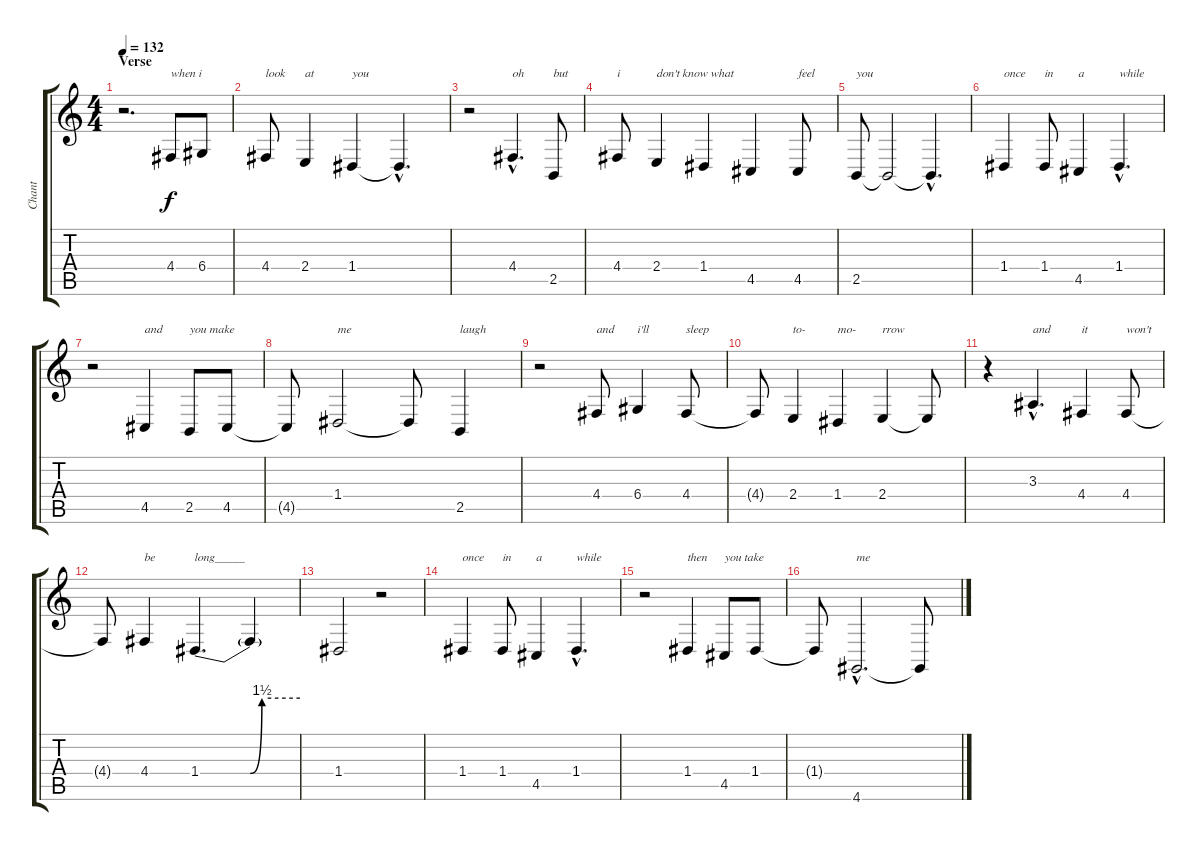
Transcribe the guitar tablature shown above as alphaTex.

\track ("Chant" "Chant") {instrument reedorgan}
\staff {score tabs}
\tuning (E4 B3 G3 D3 A2 E2) {hide}
\ts (4 4)
\section ("" "Verse")
\tempo 132
\clef g2
\ks c
r.2{d dy f} 4.4.8{txt "when i"} 6.4.8 |
4.4.8{txt "look"} 2.4.4{txt "at"} 1.4.4{txt "you"} 1.4{hac t}.4{d} |
r.2 4.4{hac}.4{d txt "oh"} 2.5.8{txt "but"} |
4.4.8{txt "i"} 2.4.4{txt "don't know what"} 1.4.4 4.5.4 4.5.8{txt "feel"} |
2.5.8{txt "you"} 2.5{t}.2 2.5{hac t}.4{d} |
1.4.4{txt "once"} 1.4.8{txt "in"} 4.5.4{txt "a"} 1.4{hac}.4{d txt "while"} |
r.2 4.5.4{txt "and"} 2.5.8{txt "you make"} 4.5.8 |
4.5{t}.8 1.4.2{txt "me"} 1.4{t}.8 2.5.4{txt "laugh"} |
r.2 4.4.8{txt "and"} 6.4.4{txt "i'll"} 4.4.8{txt "sleep"} |
4.4{t}.8 2.4.4{txt "to-"} 1.4.4{txt "mo-"} 2.4.4{txt "rrow"} 2.4{t}.8 |
r.4 3.3{hac}.4{d txt "and"} 4.4.4{txt "it"} 4.4.8{txt "won't"} |
4.4{t}.8 4.4.4{txt "be"} 1.4{be (custom 0 0 30 0 37 6 60 6)}.4{d txt "long_____"} 1.4{t}.4 |
1.4.2 r.2 |
1.4.4{txt "once"} 1.4.8{txt "in"} 4.5.4{txt "a"} 1.4{hac}.4{d txt "while"} |
r.2 1.4.4{txt "then"} 4.5.8{txt "you take"} 1.4.8 |
1.4{t}.8 4.6{hac}.2{d txt "me"} 4.6{t}.8
